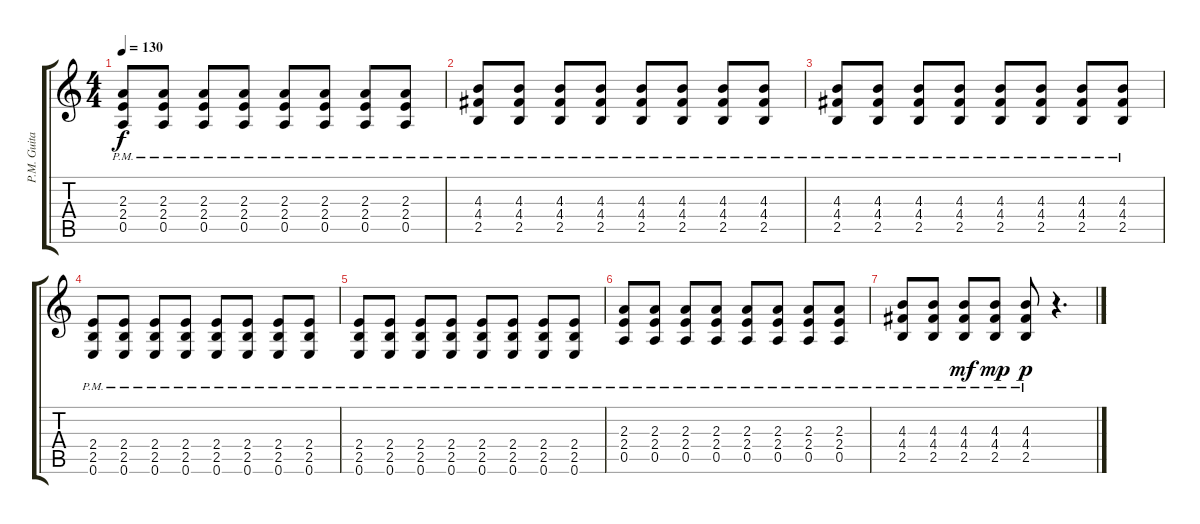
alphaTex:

\track ("P.M. Guitar" "P.M. Guita") {instrument electricguitarmuted}
\staff {score tabs}
\tuning (E4 B3 G3 D3 A2 E2) {hide}
\ts (4 4)
\tempo 130
\clef g2
\ks c
(2.3{pm} 2.4{pm} 0.5{pm}).8{dy f} (2.3{pm} 2.4{pm} 0.5{pm}).8 (2.3{pm} 2.4{pm} 0.5{pm}).8 (2.3{pm} 2.4{pm} 0.5{pm}).8 (2.3{pm} 2.4{pm} 0.5{pm}).8 (2.3{pm} 2.4{pm} 0.5{pm}).8 (2.3{pm} 2.4{pm} 0.5{pm}).8 (2.3{pm} 2.4{pm} 0.5{pm}).8 |
(4.3{pm} 4.4{pm} 2.5{pm}).8 (4.3{pm} 4.4{pm} 2.5{pm}).8 (4.3{pm} 4.4{pm} 2.5{pm}).8 (4.3{pm} 4.4{pm} 2.5{pm}).8 (4.3{pm} 4.4{pm} 2.5{pm}).8 (4.3{pm} 4.4{pm} 2.5{pm}).8 (4.3{pm} 4.4{pm} 2.5{pm}).8 (4.3{pm} 4.4{pm} 2.5{pm}).8 |
(4.3{pm} 4.4{pm} 2.5{pm}).8 (4.3{pm} 4.4{pm} 2.5{pm}).8 (4.3{pm} 4.4{pm} 2.5{pm}).8 (4.3{pm} 4.4{pm} 2.5{pm}).8 (4.3{pm} 4.4{pm} 2.5{pm}).8 (4.3{pm} 4.4{pm} 2.5{pm}).8 (4.3{pm} 4.4{pm} 2.5{pm}).8 (4.3{pm} 4.4{pm} 2.5{pm}).8 |
(2.4{pm} 2.5{pm} 0.6{pm}).8 (2.4{pm} 2.5{pm} 0.6{pm}).8 (2.4{pm} 2.5{pm} 0.6{pm}).8 (2.4{pm} 2.5{pm} 0.6{pm}).8 (2.4{pm} 2.5{pm} 0.6{pm}).8 (2.4{pm} 2.5{pm} 0.6{pm}).8 (2.4{pm} 2.5{pm} 0.6{pm}).8 (2.4{pm} 2.5{pm} 0.6{pm}).8 |
(2.4{pm} 2.5{pm} 0.6{pm}).8 (2.4{pm} 2.5{pm} 0.6{pm}).8 (2.4{pm} 2.5{pm} 0.6{pm}).8 (2.4{pm} 2.5{pm} 0.6{pm}).8 (2.4{pm} 2.5{pm} 0.6{pm}).8 (2.4{pm} 2.5{pm} 0.6{pm}).8 (2.4{pm} 2.5{pm} 0.6{pm}).8 (2.4{pm} 2.5{pm} 0.6{pm}).8 |
(2.3{pm} 2.4{pm} 0.5{pm}).8 (2.3{pm} 2.4{pm} 0.5{pm}).8 (2.3{pm} 2.4{pm} 0.5{pm}).8 (2.3{pm} 2.4{pm} 0.5{pm}).8 (2.3{pm} 2.4{pm} 0.5{pm}).8 (2.3{pm} 2.4{pm} 0.5{pm}).8 (2.3{pm} 2.4{pm} 0.5{pm}).8 (2.3{pm} 2.4{pm} 0.5{pm}).8 |
(4.3{pm} 4.4{pm} 2.5{pm}).8 (4.3{pm} 4.4{pm} 2.5{pm}).8 (4.3{pm} 4.4{pm} 2.5{pm}).8{dy mf} (4.3{pm} 4.4{pm} 2.5{pm}).8{dy mp} (4.3{pm} 4.4{pm} 2.5{pm}).8{dy p} r.4{d}
